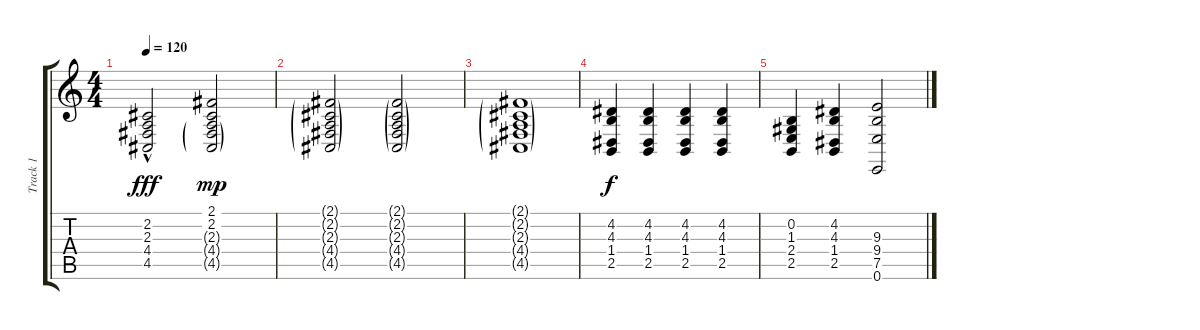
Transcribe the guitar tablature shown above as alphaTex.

\track ("Track 1" "Track 1") {instrument electricgrandpiano}
\staff {score tabs}
\tuning (E4 B3 G3 D3 A2 E2) {hide}
\ts (4 4)
\tempo 120
\clef g2
\ks c
(2.2{hac} 2.3{hac} 4.4{hac} 4.5{hac}).2{dy fff} (2.1 2.2 2.3{g} 4.4{g} 4.5{g}).2{dy mp} |
(2.1{g} 2.2{g} 2.3{g} 4.4{g} 4.5{g}).2 (2.1{g} 2.2{g} 2.3{g} 4.4{g} 4.5{g}).2 |
(2.1{g} 2.2{g} 2.3{g} 4.4{g} 4.5{g}).1 |
(4.2 4.3 1.4 2.5).4{dy f} (4.2 4.3 1.4 2.5).4 (4.2 4.3 1.4 2.5).4 (4.2 4.3 1.4 2.5).4 |
(0.2 1.3 2.4 2.5).4 (4.2 4.3 1.4 2.5).4 (9.3 9.4 7.5 0.6).2
